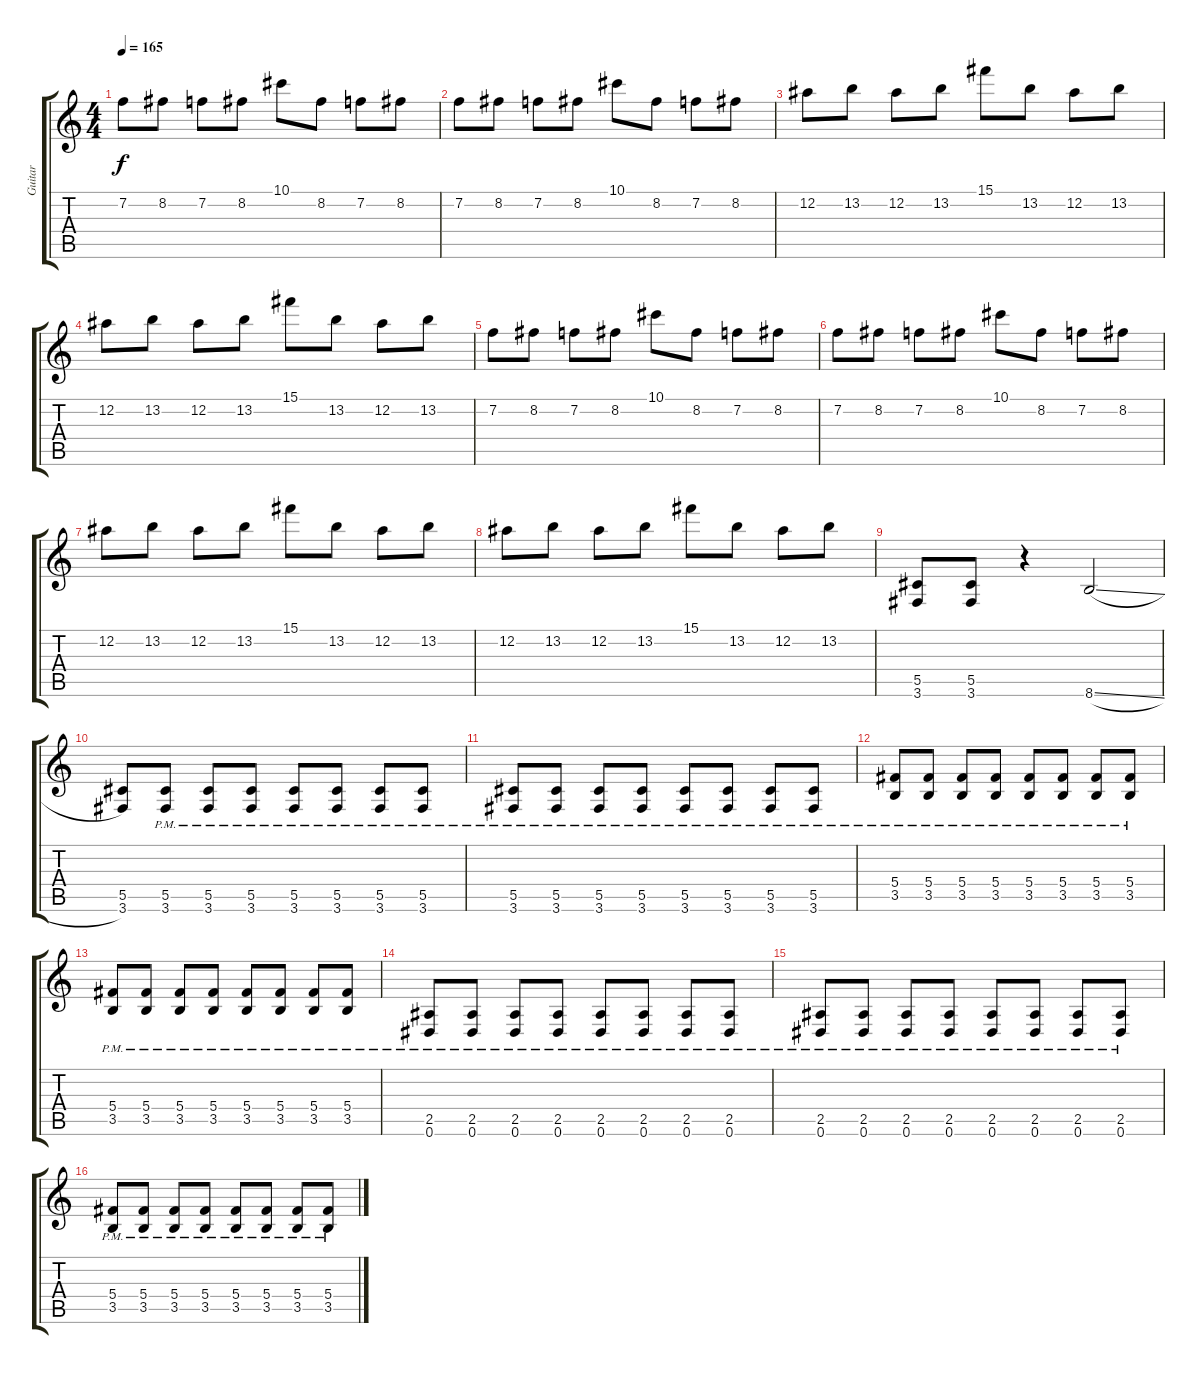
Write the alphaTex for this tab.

\track ("Guitar" "Guitar") {instrument overdrivenguitar}
\staff {score tabs}
\tuning (Eb4 Bb3 Gb3 Db3 Ab2 Eb2) {hide}
\ts (4 4)
\tempo 165
\clef g2
\ks c
7.2.8{dy f instrument overdrivenguitar} 8.2.8 7.2.8 8.2.8 10.1.8 8.2.8 7.2.8 8.2.8 |
7.2.8 8.2.8 7.2.8 8.2.8 10.1.8 8.2.8 7.2.8 8.2.8 |
12.2.8 13.2.8 12.2.8 13.2.8 15.1.8 13.2.8 12.2.8 13.2.8 |
12.2.8 13.2.8 12.2.8 13.2.8 15.1.8 13.2.8 12.2.8 13.2.8 |
7.2.8 8.2.8 7.2.8 8.2.8 10.1.8 8.2.8 7.2.8 8.2.8 |
7.2.8 8.2.8 7.2.8 8.2.8 10.1.8 8.2.8 7.2.8 8.2.8 |
12.2.8 13.2.8 12.2.8 13.2.8 15.1.8 13.2.8 12.2.8 13.2.8 |
12.2.8 13.2.8 12.2.8 13.2.8 15.1.8 13.2.8 12.2.8 13.2.8 |
(5.5 3.6).8 (5.5 3.6).8 r.4 8.6{sl}.2 |
(5.5 3.6).8 (5.5{pm} 3.6{pm}).8 (5.5{pm} 3.6{pm}).8 (5.5{pm} 3.6{pm}).8 (5.5{pm} 3.6{pm}).8 (5.5{pm} 3.6{pm}).8 (5.5{pm} 3.6{pm}).8 (5.5{pm} 3.6{pm}).8 |
(5.5{pm} 3.6{pm}).8 (5.5{pm} 3.6{pm}).8 (5.5{pm} 3.6{pm}).8 (5.5{pm} 3.6{pm}).8 (5.5{pm} 3.6{pm}).8 (5.5{pm} 3.6{pm}).8 (5.5{pm} 3.6{pm}).8 (5.5{pm} 3.6{pm}).8 |
(5.4{pm} 3.5{pm}).8 (5.4{pm} 3.5{pm}).8 (5.4{pm} 3.5{pm}).8 (5.4{pm} 3.5{pm}).8 (5.4{pm} 3.5{pm}).8 (5.4{pm} 3.5{pm}).8 (5.4{pm} 3.5{pm}).8 (5.4{pm} 3.5{pm}).8 |
(5.4{pm} 3.5{pm}).8 (5.4{pm} 3.5{pm}).8 (5.4{pm} 3.5{pm}).8 (5.4{pm} 3.5{pm}).8 (5.4{pm} 3.5{pm}).8 (5.4{pm} 3.5{pm}).8 (5.4{pm} 3.5{pm}).8 (5.4{pm} 3.5{pm}).8 |
(2.5{pm} 0.6{pm}).8 (2.5{pm} 0.6{pm}).8 (2.5{pm} 0.6{pm}).8 (2.5{pm} 0.6{pm}).8 (2.5{pm} 0.6{pm}).8 (2.5{pm} 0.6{pm}).8 (2.5{pm} 0.6{pm}).8 (2.5{pm} 0.6{pm}).8 |
(2.5{pm} 0.6{pm}).8 (2.5{pm} 0.6{pm}).8 (2.5{pm} 0.6{pm}).8 (2.5{pm} 0.6{pm}).8 (2.5{pm} 0.6{pm}).8 (2.5{pm} 0.6{pm}).8 (2.5{pm} 0.6{pm}).8 (2.5{pm} 0.6{pm}).8 |
(5.4{pm} 3.5{pm}).8 (5.4{pm} 3.5{pm}).8 (5.4{pm} 3.5{pm}).8 (5.4{pm} 3.5{pm}).8 (5.4{pm} 3.5{pm}).8 (5.4{pm} 3.5{pm}).8 (5.4{pm} 3.5{pm}).8 (5.4{pm} 3.5{pm}).8
